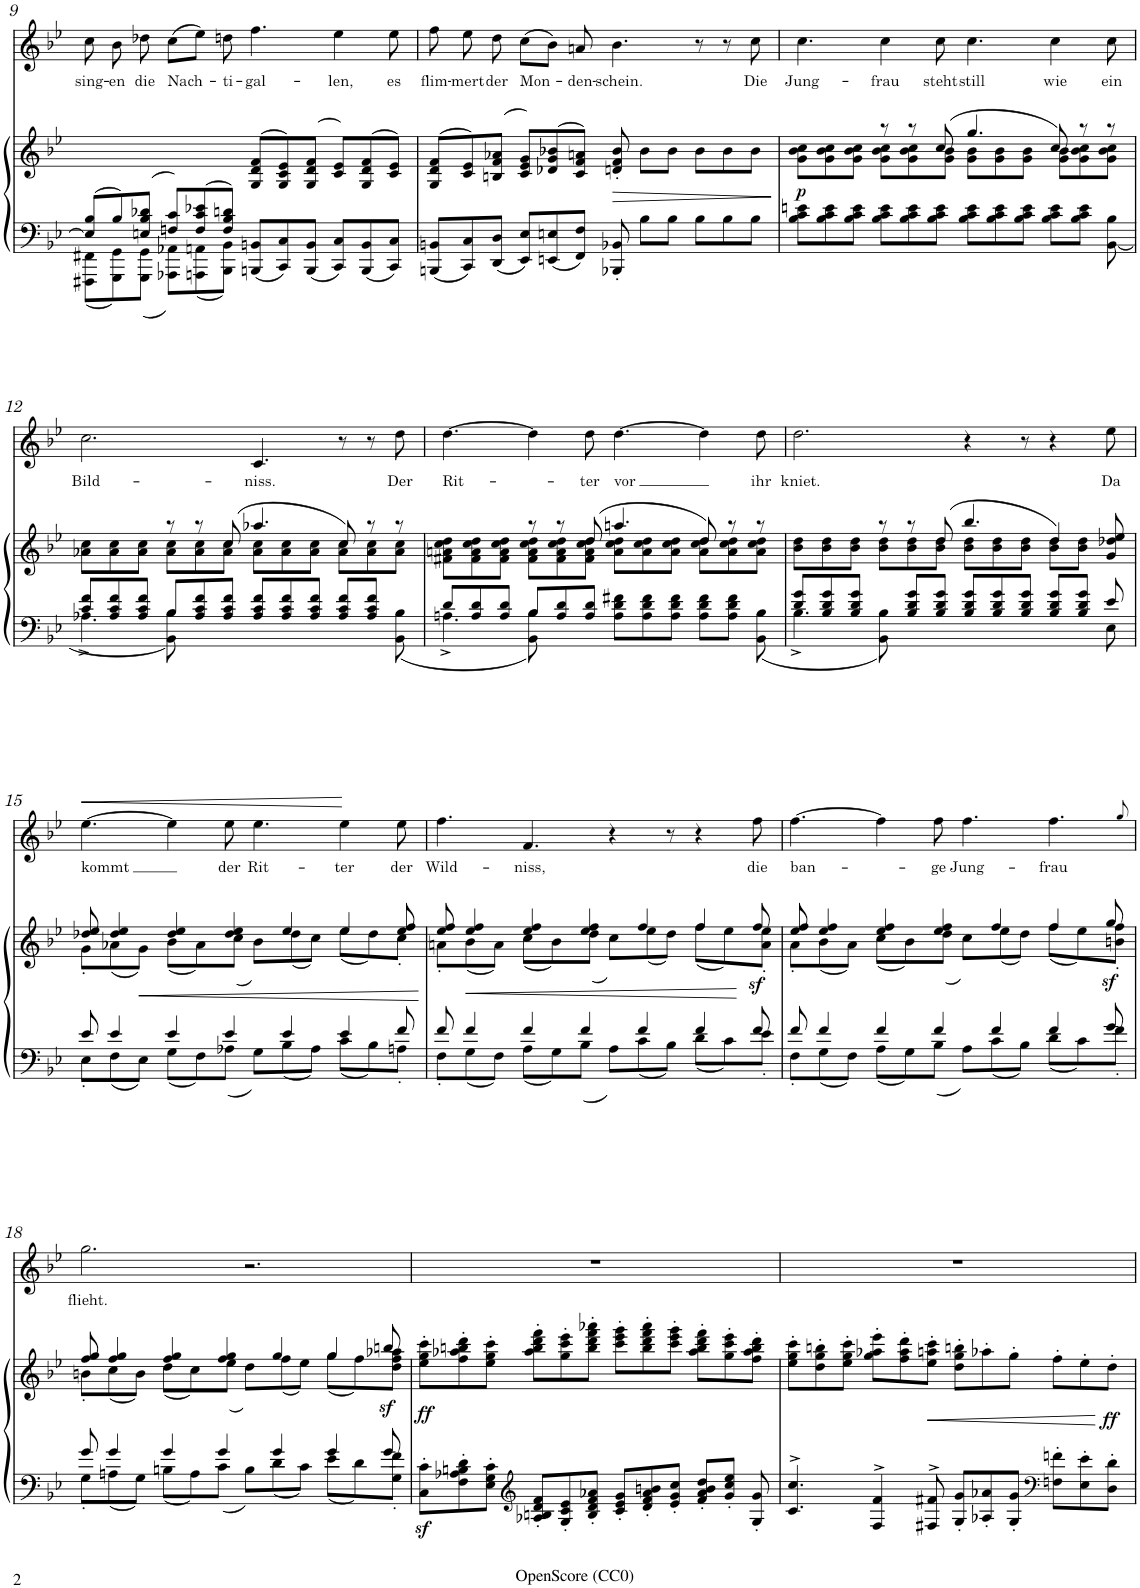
**kern	**kern	**dynam	**kern	**text	**dynam
*part2	*part2	*part2	*part1	*part1	*part1
*staff3	*staff2	*staff2/3	*staff1	*staff1	*staff1
*I"Piano	*	*	*I"Voice	*	*
*I'Pno	*	*	*	*	*
!!LO:PB:g=z
*clefF4	*clefG2	*	*clefG2	*	*
*k[b-e-]	*k[b-e-]	*	*k[b-e-]	*	*
*M12/8	*M12/8	*	*M12/8	*	*
=9	=9	=9	=9	=9	=9
*^	*	*	*	*	*
!	!	!	!	!	!LO:LY:b	!
8E-/] 8B-/L	8FFF#X\ 8FF#X\L	2.ryy	.	8cc\	sing-	.
!	!	!	!	!	!LO:LY:b	!
8B-/	8GGG\ 8GG\	.	.	8b-\	-en	.
!	!	!	!	!	!LO:LY:b	!
8En/ 8B-/ 8d-X/J	8GGG\ 8GG\J	.	.	8dd-X\	die	.
!	!	!	!	!	!LO:LY:b	!
8Fn/ 8c/L	8AAA-X\ 8AA-X\L	.	.	(8cc\L	Nach-	.
8F/ 8c/ 8e-X/	8AAAn\ 8AAn\	.	.	8ee-\J)	.	.
!	!	!	!	!	!LO:LY:b	!
8F/ 8B-/ 8dn/J	8BBB-\ 8BB-\J	.	.	8ddn\	-ti-	.
!	!	!	!	!	!LO:LY:b	!
2.ryy	8BBBn/ 8BBn/L	(>8G/ 8d/ 8f/L	.	4.ff\	-gal-	.
.	8CC/ 8C/	8G/ 8c/ 8e-/)	.	.	.	.
.	8BBB/ 8BB/J	(>8G/ 8d/ 8f/J	.	.	.	.
!	!	!	!	!	!LO:LY:b	!
.	8CC/ 8C/L	8c/ 8e-/L)	.	4ee-\	-len,	.
.	8BBB/ 8BB/	(>8G/ 8d/ 8f/	.	.	.	.
!	!	!	!	!	!LO:LY:b	!
.	8CC/ 8C/J	8c/ 8e-/J)	.	8ee-\	es	.
=10	=10	=10	=10	=10	=10	=10
!	!	!	!	!	!LO:LY:b	!
*v	*v	*	*	*	*	*
8BBBn/ 8BBn/L	(>8G/ 8d/ 8f/L	.	8ff\	flim-	.
!	!	!	!	!LO:LY:b	!
8CC/ 8C/	8c/ 8e-/)	.	8ee-\	-mert	.
!	!	!	!	!LO:LY:b	!
8DD/ 8D/J	(>8Bn/ 8f/ 8a-X/J	.	8dd\	der	.
!	!	!	!	!LO:LY:b	!
8EE-/ 8E-/L	8c/ 8e-/ 8g/L)	.	(8cc\L	Mon-	.
8EEn/ 8En/	(>8d-X/ 8g/ 8b-X/	.	8b-\J)	.	.
!	!	!	!	!LO:LY:b	!
8FF/ 8F/J	8c/ 8f/ 8an/J)	.	8an/	-den-	.
!	!	!LO:HP:b	!	!LO:LY:b	!
8BBB-X/' 8BB-X/'	8dn/' 8f/' 8b-/'	>	4.b-\	-schein.	.
8B-\L	8b-\L	.	.	.	.
8B-\J	8b-\J	.	.	.	.
8B-\L	8b-\L	.	8r	.	.
8B-\	8b-\	.	8r	.	.
!	!	!	!	!LO:LY:b	!
8B-\J	8b-\J	.	8cc\	Die	.
.	.	]	.	.	.
=11	=11	=11	=11	=11	=11
*	*^	*	*	*	*
!	!	!	!LO:DY:b	!	!LO:LY:b	!
8B-\ 8c\ 8en\L	4.ryy	8g\ 8b-\ 8cc\L	p	4.cc\	Jung-	.
8B-\ 8c\ 8e\	.	8g\ 8b-\ 8cc\	.	.	.	.
8B-\ 8c\ 8e\J	.	8g\ 8b-\ 8cc\J	.	.	.	.
!	!	!	!	!	!LO:LY:b	!
8B-\ 8c\ 8e\L	8r	8g\ 8b-\ 8cc\L	.	4cc\	-frau	.
8B-\ 8c\ 8e\	8r	8g\ 8b-\ 8cc\	.	.	.	.
!	!	!	!	!	!LO:LY:b	!
8B-\ 8c\ 8e\J	(8cc/	8g\ 8b-\J	.	8cc\	steht	.
!	!	!	!	!	!LO:LY:b	!
8B-\ 8c\ 8e\L	4.gg/	8g\ 8b-\L	.	4.cc\	still	.
8B-\ 8c\ 8e\	.	8g\ 8b-\	.	.	.	.
8B-\ 8c\ 8e\J	.	8g\ 8b-\J	.	.	.	.
!	!	!	!	!	!LO:LY:b	!
8B-\ 8c\ 8e\L	8cc/)	8g\ 8b-\L	.	4cc\	wie	.
8B-\ 8c\ 8e\J	8r	8g\ 8b-\ 8cc\	.	.	.	.
!	!	!	!	!	!LO:LY:b	!
[8BB-\ 8B-\	8r	8g\ 8b-\ 8cc\J	.	8cc\	ein	.
!!LO:LB:g=z
=12	=12	=12	=12	=12	=12	=12
*^	*	*	*	*	*	*
!	!	!	!	!	!	!LO:LY:b	!
8c/ 8f/L	4.A-X^\	4.ryy	8a-X\ 8cc\L	.	2.cc\	Bild-	.
8A-/ 8c/ 8f/	.	.	8a-\ 8cc\	.	.	.	.
8A-/ 8c/ 8f/J	.	.	8a-\ 8cc\J	.	.	.	.
8B-/L	8BB-\] 8B-\	8r	8a-\ 8cc\L	.	.	.	.
8A-/ 8c/ 8f/	8ryy	8r	8a-\ 8cc\	.	.	.	.
8A-/ 8c/ 8f/J	8ryy	(8cc/	8a-\ 8cc\J	.	.	.	.
!	!	!	!	!	!	!LO:LY:b	!
8A-/ 8c/ 8f/L	4ryy	4.aa-X/	8a-\ 8cc\L	.	4.c/	-niss.	.
8A-/ 8c/ 8f/	.	.	8a-\ 8cc\	.	.	.	.
8A-/ 8c/ 8f/J	8ryy	.	8a-\ 8cc\J	.	.	.	.
8A-/ 8c/ 8f/L	4ryy	8cc/)	8a-\ 8cc\L	.	8r	.	.
8A-/ 8c/ 8f/J	.	8r	8a-\ 8cc\	.	8r	.	.
!	!	!	!	!	!	!LO:LY:b	!
8ryy	8BB-\ 8B-\	8r	8a-\ 8cc\J	.	8dd\	Der	.
=13	=13	=13	=13	=13	=13	=13	=13
!	!	!	!	!	!	!LO:LY:b	!
8d/L	4.An^\	4.ryy	8f#X\ 8an\ 8cc\ 8dd\L	.	[4.dd\	Rit-	.
8A/ 8d/	.	.	8f#\ 8a\ 8cc\ 8dd\	.	.	.	.
8A/ 8d/J	.	.	8f#\ 8a\ 8cc\ 8dd\J	.	.	.	.
8B-/L	8BB-\ 8B-\	8r	8f#\ 8a\ 8cc\ 8dd\L	.	4dd\]	.	.
8A/ 8d/	8ryy	8r	8f#\ 8a\ 8cc\ 8dd\	.	.	.	.
!	!	!	!	!	!	!LO:LY:b	!
8A/ 8d/J	8ryy	(8dd/	8f#\ 8a\ 8cc\ 8dd\J	.	8dd\	-ter	.
!	!	!	!	!	!	!LO:LY:b	!
8A\ 8d\ 8f#X\L	4.ryy	4.aan/	8a\ 8cc\ 8dd\L	.	[4.dd\	vor	.
8A\ 8d\ 8f#\	.	.	8a\ 8cc\ 8dd\	.	.	.	.
8A\ 8d\ 8f#\J	.	.	8a\ 8cc\ 8dd\J	.	.	.	.
8A\ 8d\ 8f#\L	4ryy	8dd/)	8a\ 8cc\ 8dd\L	.	4dd\]	.	.
8A\ 8d\ 8f#\J	.	8r	8a\ 8cc\ 8dd\	.	.	.	.
!	!	!	!	!	!	!LO:LY:b	!
8ryy	8BB-\ 8B-\	8r	8a\ 8cc\ 8dd\J	.	8dd\	ihr	.
=14	=14	=14	=14	=14	=14	=14	=14
!	!	!	!	!	!	!LO:LY:b	!
8d/ 8g/L	4.B-^\	4.ryy	8b-\ 8dd\L	.	2.dd\	kniet.	.
8B-/ 8d/ 8g/	.	.	8b-\ 8dd\	.	.	.	.
8B-/ 8d/ 8g/J	.	.	8b-\ 8dd\J	.	.	.	.
8ryy	8BB-\ 8B-\	8r	8b-\ 8dd\L	.	.	.	.
8B-/ 8d/ 8g/L	8ryy	8r	8b-\ 8dd\	.	.	.	.
8B-/ 8d/ 8g/J	8ryy	(8dd/	8b-\ 8dd\J	.	.	.	.
8B-/ 8d/ 8g/L	4ryy	4.bb-/	8b-\ 8dd\L	.	4r	.	.
8B-/ 8d/ 8g/	.	.	8b-\ 8dd\	.	.	.	.
8B-/ 8d/ 8g/J	8ryy	.	8b-\ 8dd\J	.	8r	.	.
8B-/ 8d/ 8g/L	4ryy	4dd/)	8b-\ 8dd\L	.	4r	.	.
8B-/ 8d/ 8g/J	.	.	8b-\ 8dd\J	.	.	.	.
!	!	!	!	!	!	!LO:LY:b	!
8e-/	8E-\	8g/ 8dd-X/ 8ee-/	8ryy	.	8ee-\	Da	.
!!LO:LB:g=z
=15	=15	=15	=15	=15	=15	=15	=15
!	!	!	!	!	!	!LO:LY:b	!LO:HP:b
8e-/	8E-'\L	8dd-X/ 8ee-/	8g'\L	.	[4.ee-\	kommt	<
4e-/	8F\	4dd-/ 4ee-/	(8a-X\	.	.	.	.
!	!	!	!	!LO:HP:b	!	!	!
.	8E-\J	.	8g\J)	<	.	.	.
4e-/	8G\L	4dd-/ 4ee-/	(8b-\L	.	4ee-\]	.	.
.	8F\	.	8a-\)	.	.	.	.
!	!	!	!	!	!	!LO:LY:b	!
4e-/	8A-X\J	4dd-/ 4ee-/	(8cc\J	.	8ee-\	der	.
!	!	!	!	!	!	!LO:LY:b	!
.	8G\L	.	8b-\L)	.	4.ee-\	Rit-	.
4e-/	8B-\	4ee-/	(8dd-\	.	.	.	.
.	8A-\J	.	8cc\J)	.	.	.	.
!	!	!	!	!	!	!LO:LY:b	!
4e-/	8c\L	4ee-/	(8ee-\L	.	4ee-\	-ter	[
.	8B-\	.	8dd-\)	.	.	.	.
!	!	!	!	!	!	!LO:LY:b	!
8f/	8An'\J	8ee-/ 8ff/	8cc'\J	.	8ee-\	der	.
=16	=16	=16	=16	=16	=16	=16	=16
!	!	!	!	!	!	!LO:LY:b	!
8f/	8F'\L	8ee-/ 8ff/	8an'\L	.	4.ff\	Wild-	.
!	!	!	!	!LO:HP:b	!	!	!
4f/	8G\	4ee-/ 4ff/	(8b-\	<	.	.	.
.	8F\J	.	8a\J)	.	.	.	.
!	!	!	!	!	!	!LO:LY:b	!
4f/	8A\L	4ee-/ 4ff/	(8cc\L	.	4.f/	-niss,	.
.	8G\	.	8b-\)	.	.	.	.
4f/	8B-\J	4ee-/ 4ff/	(8dd\J	.	.	.	.
.	8A\L	.	8cc\L)	.	4r	.	.
4f/	8c\	4ff/	(8ee-\	.	.	.	.
.	8B-\J	.	8dd\J)	.	8r	.	.
4f/	8d\L	4ff/	(8ff\L	.	4r	.	.
.	8c\	.	8ee-\)	.	.	.	.
!	!	!	!	!LO:DY:n=1:b	!	!LO:LY:b	!
8f/	8e-'\J	8ff/	8a\' 8ee-\'J	[ sf	8ff\	die	.
=17	=17	=17	=17	=17	=17	=17	=17
!	!	!	!	!	!	!LO:LY:b	!
8f/	8F'\L	8ee-/ 8ff/	8a'\L	.	[>4.ff\	ban-	.
4f/	8G\	4ee-/ 4ff/	(8b-\	.	.	.	.
.	8F\J	.	8a\J)	.	.	.	.
4f/	8A\L	4ee-/ 4ff/	(8cc\L	.	4ff\]	.	.
.	8G\	.	8b-\)	.	.	.	.
!	!	!	!	!	!	!LO:LY:b	!
4f/	8B-\J	4ee-/ 4ff/	(8dd\J	.	8ff\	-ge	.
!	!	!	!	!	!	!LO:LY:b	!
.	8A\L	.	8cc\L)	.	4.ff\	Jung-	.
4f/	8c\	4ff/	(8ee-\	.	.	.	.
.	8B-\J	.	8dd\J)	.	.	.	.
!	!	!	!	!	!	!LO:LY:b	!
4f/	8d\L	4ff/	(8ff\L	.	4.ff\	-frau	.
.	8c\	.	8ee-\)	.	.	.	.
!	!	!	!	!LO:DY:b	!	!	!
8g/	8f'\J	8gg/	8bn\' 8ff\'J	sf	.	.	.
.	.	.	.	.	8qgg/	.	.
!!LO:LB:g=z
=18	=18	=18	=18	=18	=18	=18	=18
!	!	!	!	!	!	!LO:LY:b	!
8g/	8G'\L	8ff/ 8gg/	8bn'\L	.	2.gg\	flieht.	.
4g/	8An\	4ff/ 4gg/	(8cc\	.	.	.	.
.	8G\J	.	8b\J)	.	.	.	.
4g/	8Bn\L	4ff/ 4gg/	(8dd\L	.	.	.	.
.	8A\	.	8cc\)	.	.	.	.
4g/	8c\J	4ff/ 4gg/	(8ee-\J	.	.	.	.
.	8B\L	.	8dd\L)	.	2.r	.	.
4g/	8d\	4gg/	(8ff\	.	.	.	.
.	8c\J	.	8ee-\J)	.	.	.	.
4g/	8e-\L	4gg/	(8gg\L	.	.	.	.
.	8d\	.	8ff\)	.	.	.	.
!	!	!	!	!LO:DY:b	!	!	!
8g/	8G\' 8f\'J	8bbn/	8dd\ 8ff\ 8aa-X\J	sf	.	.	.
=19	=19	=19	=19	=19	=19	=19	=19
!	!	!	!	!LO:DY:b	!	!	!
*v	*v	*	*	*	*	*	*
*	*v	*v	*	*	*	*
8C\z<' 8c\z<'L	8ee-\' 8gg\' 8ccc\'L	ff	1.r	.	.
8F\' 8A-X\' 8Bn\' 8d\'	8ff\' 8aa-X\' 8bbn\' 8ddd\'	.	.	.	.
8E-\' 8G\' 8c\'J	8ee-\' 8gg\' 8ccc\'J	.	.	.	.
*clefG2	*	*	*	*	*
8A-X/' 8Bn/' 8d/' 8f/'L	8aa-\' 8bb\' 8ddd\' 8fff\'L	.	.	.	.
8G/' 8c/' 8e-/'	8gg\' 8ccc\' 8eee-\'	.	.	.	.
8B/' 8d/' 8f/' 8a-X/'J	8bb\' 8ddd\' 8fff\' 8aaa-X\'J	.	.	.	.
8c/' 8e-/' 8g/'L	8ccc\' 8eee-\' 8ggg\'L	.	.	.	.
8d/' 8f/' 8a-/' 8bn/'	8bb\' 8ddd\' 8fff\' 8aaa-\'	.	.	.	.
8e-/' 8g/' 8cc/'J	8ccc\' 8eee-\' 8ggg\'J	.	.	.	.
8f/' 8a-/' 8b/' 8dd/'L	8aa-\' 8bb\' 8ddd\' 8fff\'L	.	.	.	.
8g/' 8cc/' 8ee-/'J	8gg\' 8ccc\' 8eee-\'	.	.	.	.
8G/' 8g/'	8ff\' 8aa-\' 8bb\' 8ddd\'J	.	.	.	.
=20	=20	=20	=20	=20	=20
4.c/^> 4.cc/^>	8ee-\' 8gg\' 8ccc\'L	.	1.r	.	.
.	8dd\' 8gg\' 8bbn\'	.	.	.	.
.	8ee-\' 8gg\' 8ccc\'J	.	.	.	.
4F/^> 4f/^>	8gg\' 8aa-X\' 8eee-\'L	.	.	.	.
.	8ff\' 8aa-\' 8ddd\'	.	.	.	.
8F#X/^> 8f#X/^>	8ee-\' 8aan\' 8ccc\'J	.	.	.	.
8G/' 8g/'L	8dd\' 8gg\' 8bbn\'L	.	.	.	.
8A-X/' 8a-X/'	8aa-X'\	.	.	.	.
8G/' 8g/'J	8gg'\J	.	.	.	.
*clefF4	*	*	*	*	*
8Fn\' 8fn\'L	8ff'\L	.	.	.	.
8E-\' 8e-\'	8ee-'\	.	.	.	.
!	!	!LO:DY:n=1:b	!	!	!
8D\' 8d\'J	8dd'\J	[ ff	.	.	.
=	=	=	=	=	=
*-	*-	*-	*-	*-	*-
